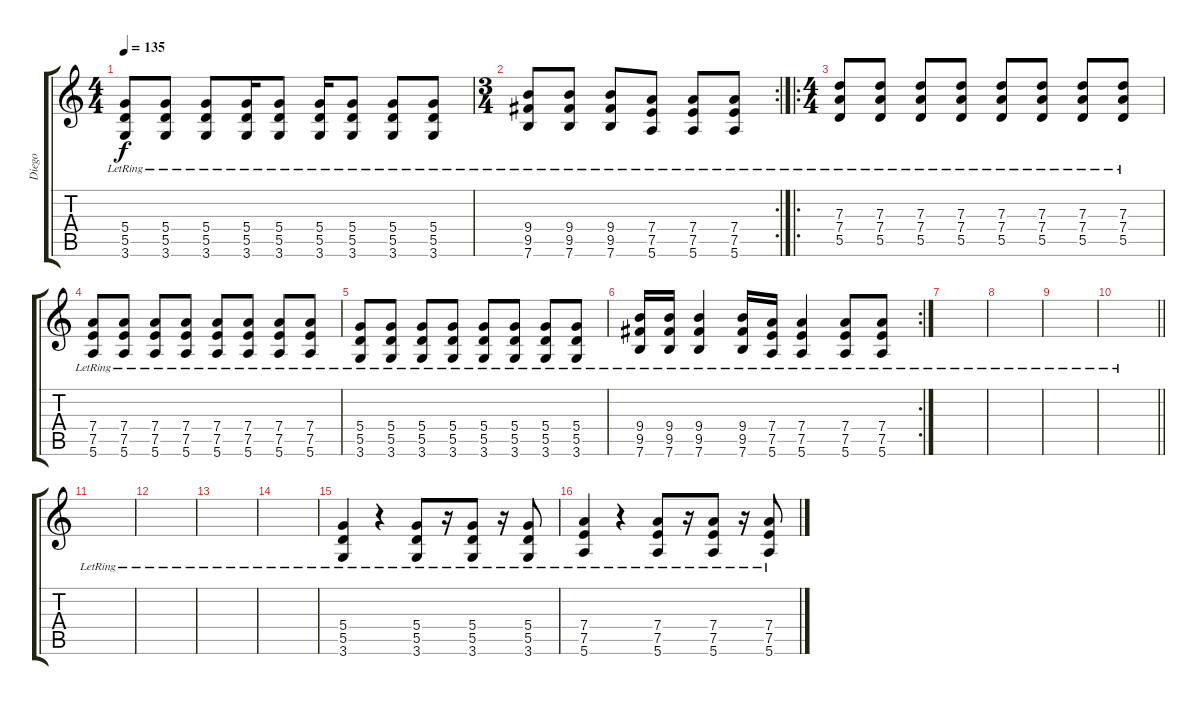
\track ("Diego" "Diego") {instrument overdrivenguitar}
\staff {score tabs}
\tuning (E4 B3 G3 D3 A2 E2) {hide}
\ts (4 4)
\tempo 135
\clef g2
\ks c
(5.4{lr} 5.5{lr} 3.6{lr}).8{dy f} (5.4{lr} 5.5{lr} 3.6{lr}).8 (5.4{lr} 5.5{lr} 3.6{lr}).8 (5.4{lr} 5.5{lr} 3.6{lr}).16 (5.4{lr} 5.5{lr} 3.6{lr}).8 (5.4{lr} 5.5{lr} 3.6{lr}).16 (5.4{lr} 5.5{lr} 3.6{lr}).8 (5.4{lr} 5.5{lr} 3.6{lr}).8 (5.4{lr} 5.5{lr} 3.6{lr}).8 |
\rc 2
\ts (3 4)
(9.4{lr} 9.5{lr} 7.6{lr}).8 (9.4{lr} 9.5{lr} 7.6{lr}).8 (9.4{lr} 9.5{lr} 7.6{lr}).8 (7.4{lr} 7.5{lr} 5.6{lr}).8 (7.4{lr} 7.5{lr} 5.6{lr}).8 (7.4{lr} 7.5{lr} 5.6{lr}).8 |
\ro
\ts (4 4)
(7.3{lr} 7.4{lr} 5.5{lr}).8 (7.3{lr} 7.4{lr} 5.5{lr}).8 (7.3{lr} 7.4{lr} 5.5{lr}).8 (7.3{lr} 7.4{lr} 5.5{lr}).8 (7.3{lr} 7.4{lr} 5.5{lr}).8 (7.3{lr} 7.4{lr} 5.5{lr}).8 (7.3{lr} 7.4{lr} 5.5{lr}).8 (7.3{lr} 7.4{lr} 5.5{lr}).8 |
(7.4{lr} 7.5{lr} 5.6{lr}).8 (7.4{lr} 7.5{lr} 5.6{lr}).8 (7.4{lr} 7.5{lr} 5.6{lr}).8 (7.4{lr} 7.5{lr} 5.6{lr}).8 (7.4{lr} 7.5{lr} 5.6{lr}).8 (7.4{lr} 7.5{lr} 5.6{lr}).8 (7.4{lr} 7.5{lr} 5.6{lr}).8 (7.4{lr} 7.5{lr} 5.6{lr}).8 |
(5.4{lr} 5.5{lr} 3.6{lr}).8 (5.4{lr} 5.5{lr} 3.6{lr}).8 (5.4{lr} 5.5{lr} 3.6{lr}).8 (5.4{lr} 5.5{lr} 3.6{lr}).8 (5.4{lr} 5.5{lr} 3.6{lr}).8 (5.4{lr} 5.5{lr} 3.6{lr}).8 (5.4{lr} 5.5{lr} 3.6{lr}).8 (5.4{lr} 5.5{lr} 3.6{lr}).8 |
\rc 2
(9.4{lr} 9.5{lr} 7.6{lr}).16 (9.4{lr} 9.5{lr} 7.6{lr}).16 (9.4{lr} 9.5{lr} 7.6{lr}).4 (9.4{lr} 9.5{lr} 7.6{lr}).16 (7.4{lr} 7.5{lr} 5.6{lr}).16 (7.4{lr} 7.5{lr} 5.6{lr}).4 (7.4{lr} 7.5{lr} 5.6{lr}).8 (7.4{lr} 7.5{lr} 5.6{lr}).8 |
|
|
|
\barLineRight lightlight
|
|
|
|
|
(5.4{lr} 5.5{lr} 3.6{lr}).4 r.4 (5.4{lr} 5.5{lr} 3.6{lr}).8 r.16 (5.4{lr} 5.5{lr} 3.6{lr}).8 r.16 (5.4{lr} 5.5{lr} 3.6{lr}).8 |
(7.4{lr} 7.5{lr} 5.6{lr}).4 r.4 (7.4{lr} 7.5{lr} 5.6{lr}).8 r.16 (7.4{lr} 7.5{lr} 5.6{lr}).8 r.16 (7.4{lr} 7.5{lr} 5.6{lr}).8
